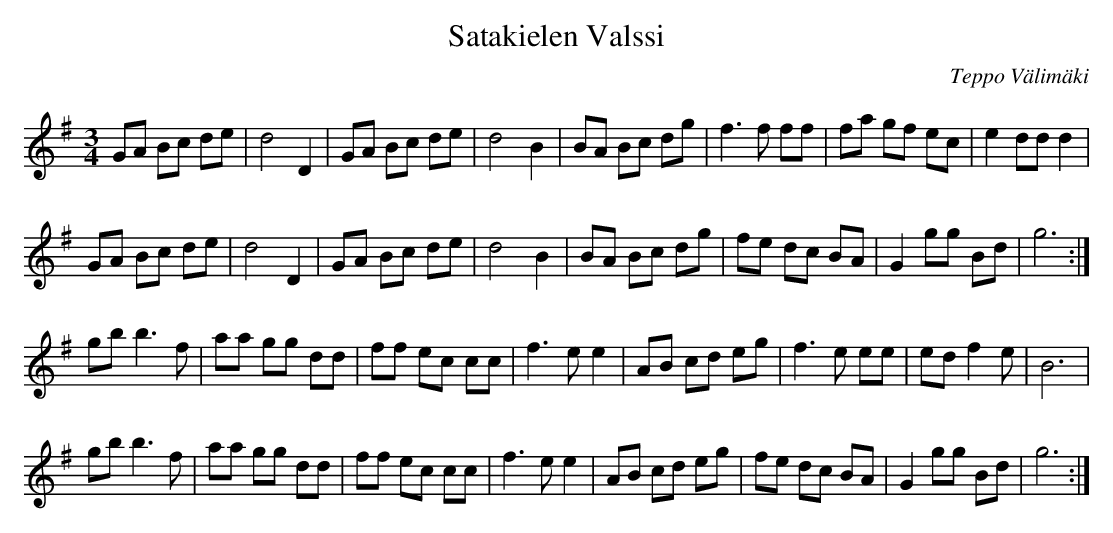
X:1
T:Satakielen Valssi
C:Teppo Välimäki
M:3/4
L:1/8
K:G
GA Bc de|d4 D2|GA Bc de|d4 B2|\
BA Bc dg|f3f ff|fa gf ec|e2 dd d2|
GA Bc de|d4 D2|GA Bc de|d4 B2|\
BA Bc dg|fe dc BA |G2 gg Bd|g6:|
gb b3f|aa gg dd|ff ec cc|f3e e2|\
AB cd eg|f3e ee|ed f2e|B6|
gb b3f|aa gg dd|ff ec cc|f3e e2|\
AB cd eg|fe dc BA|G2 gg Bd|g6:|
